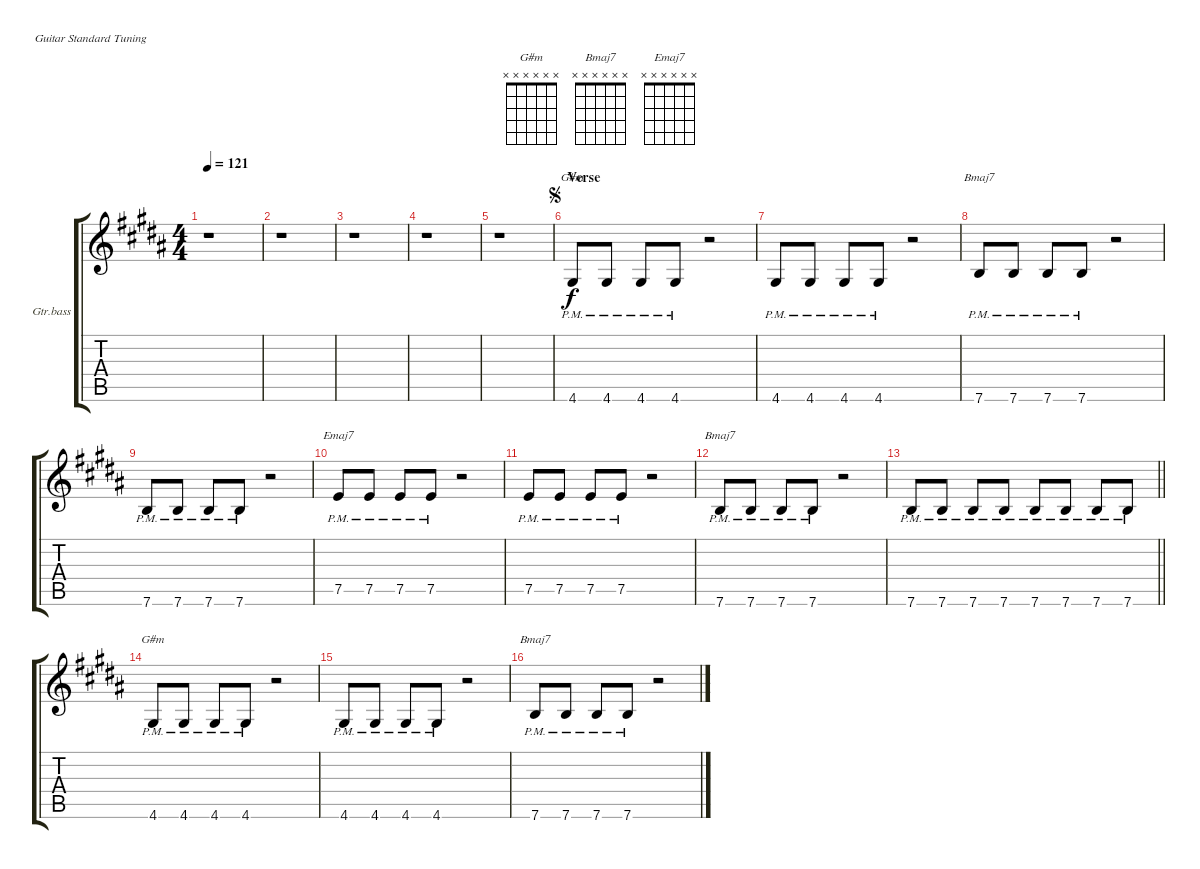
\defaultSystemsLayout 4
\bracketExtendMode groupsimilarinstruments
\firstSystemTrackNameOrientation horizontal
\otherSystemsTrackNameOrientation horizontal
\track ("Electric Guitar, bass notes" "Gtr.bass") {instrument electricguitarclean}
\staff {score tabs}
\tuning (E4 B3 G3 D3 A2 E2)
\chord ("G#m" x x x x x x)
\chord ("Bmaj7" x x x x x x)
\chord ("Emaj7" x x x x x x)
\ts (4 4)
\tempo 121
\clef g2
\scale
0.553957
\ks b
r.1{dy f instrument electricguitarclean} |
\scale
0.223022 r.1 |
\scale
0.223022 r.1 |
r.1 |
r.1 |
\section ("" "Verse")
\jump segno
4.6{pm}.8{ch "G#m"} 4.6{pm}.8 4.6{pm}.8 4.6{pm}.8 r.2 |
4.6{pm}.8 4.6{pm}.8 4.6{pm}.8 4.6{pm}.8 r.2 |
7.6{pm}.8{ch "Bmaj7"} 7.6{pm}.8 7.6{pm}.8 7.6{pm}.8 r.2 |
7.6{pm}.8 7.6{pm}.8 7.6{pm}.8 7.6{pm}.8 r.2 |
7.5{pm}.8{ch "Emaj7"} 7.5{pm}.8 7.5{pm}.8 7.5{pm}.8 r.2 |
7.5{pm}.8 7.5{pm}.8 7.5{pm}.8 7.5{pm}.8 r.2 |
7.6{pm}.8{ch "Bmaj7"} 7.6{pm}.8 7.6{pm}.8 7.6{pm}.8 r.2 |
\barLineRight lightlight
7.6{pm}.8 7.6{pm}.8 7.6{pm}.8 7.6{pm}.8 7.6{pm}.8 7.6{pm}.8 7.6{pm}.8 7.6{pm}.8 |
4.6{pm}.8{ch "G#m"} 4.6{pm}.8 4.6{pm}.8 4.6{pm}.8 r.2 |
4.6{pm}.8 4.6{pm}.8 4.6{pm}.8 4.6{pm}.8 r.2 |
7.6{pm}.8{ch "Bmaj7"} 7.6{pm}.8 7.6{pm}.8 7.6{pm}.8 r.2
